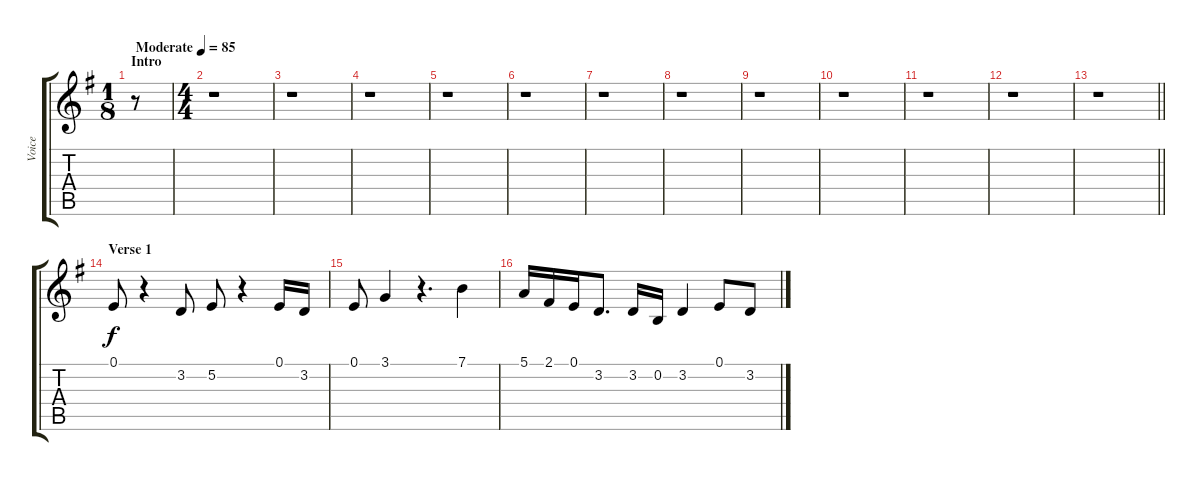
\track ("Voice" "Voice") {instrument flute}
\staff {score tabs}
\tuning (E4 B3 G3 D3 A2 E2) {hide}
\ts (1 8)
\section ("" "Intro")
\tempo (85 "Moderate")
\clef g2
\ks g
r.8{dy f instrument flute} |
\ts (4 4)
r.1 |
r.1 |
r.1 |
r.1 |
r.1 |
r.1 |
r.1 |
r.1 |
r.1 |
r.1 |
r.1 |
\barLineRight lightlight
r.1 |
\section ("" "Verse 1")
0.1.8 r.4 3.2.8 5.2.8 r.4 0.1.16 3.2.16 |
0.1.8 3.1.4 r.4{d} 7.1.4 |
5.1.16 2.1.16 0.1.16 3.2.8{d} 3.2.16 0.2.16 3.2.4 0.1.8 3.2.8
